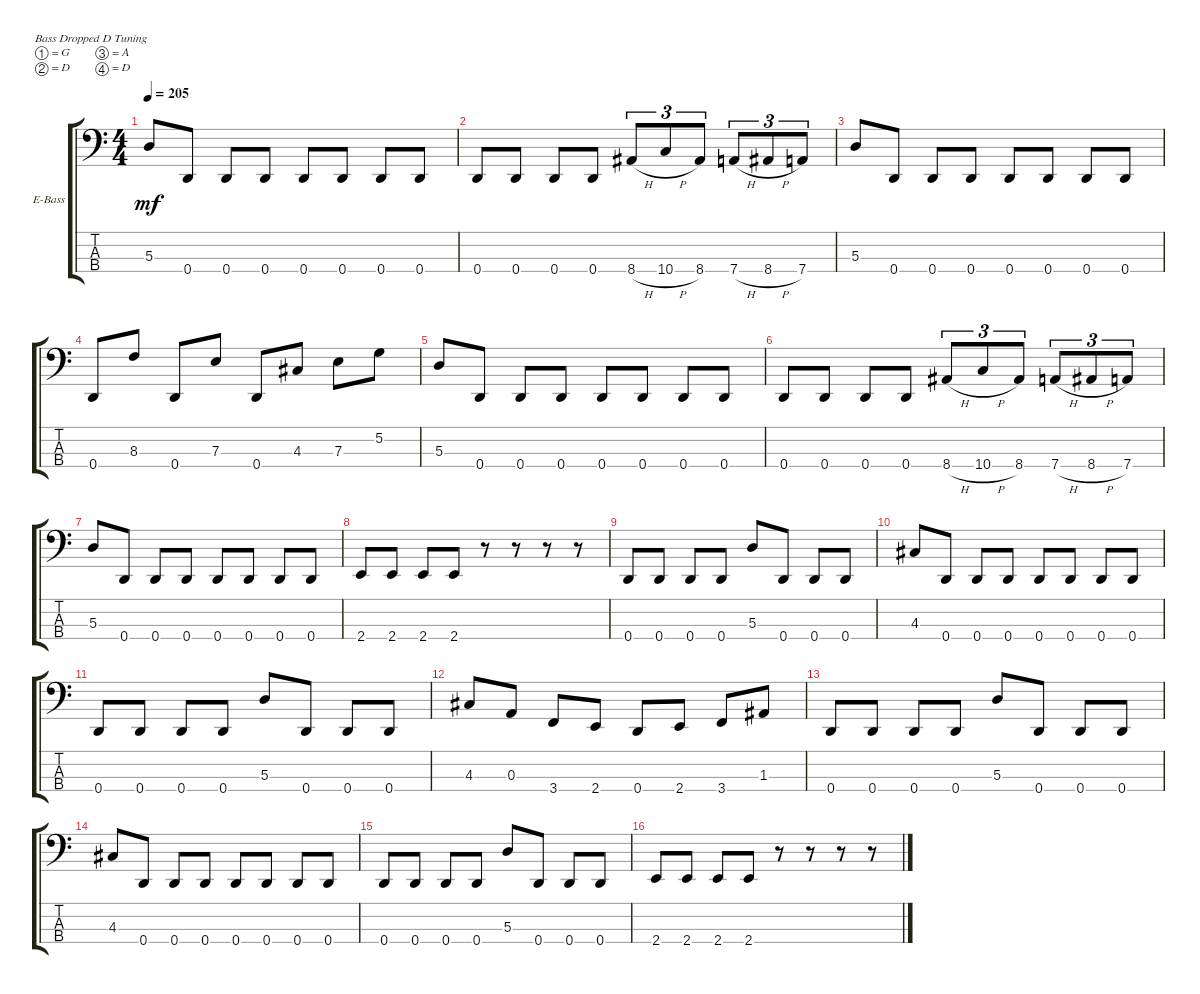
\defaultSystemsLayout 4
\bracketExtendMode groupsimilarinstruments
\firstSystemTrackNameOrientation horizontal
\otherSystemsTrackNameOrientation horizontal
\track ("Electric Bass" "E-Bass") {instrument electricbassfinger}
\staff {score tabs}
\tuning (G2 D2 A1 D1)
\ts (4 4)
\tempo 205
\clef f4
\ks c
5.3.8{dy mf} 0.4.8 0.4.8 0.4.8 0.4.8 0.4.8 0.4.8 0.4.8 |
0.4.8 0.4.8 0.4.8 0.4.8 8.4{h}.8{tu (3 2)} 10.4{h}.8{tu (3 2)} 8.4.8{tu (3 2)} 7.4{h}.8{tu (3 2)} 8.4{h}.8{tu (3 2)} 7.4.8{tu (3 2)} |
5.3.8 0.4.8 0.4.8 0.4.8 0.4.8 0.4.8 0.4.8 0.4.8 |
0.4.8 8.3.8 0.4.8 7.3.8 0.4.8 4.3.8 7.3.8 5.2.8 |
5.3.8 0.4.8 0.4.8 0.4.8 0.4.8 0.4.8 0.4.8 0.4.8 |
0.4.8 0.4.8 0.4.8 0.4.8 8.4{h}.8{tu (3 2)} 10.4{h}.8{tu (3 2)} 8.4.8{tu (3 2)} 7.4{h}.8{tu (3 2)} 8.4{h}.8{tu (3 2)} 7.4.8{tu (3 2)} |
5.3.8 0.4.8 0.4.8 0.4.8 0.4.8 0.4.8 0.4.8 0.4.8 |
2.4.8 2.4.8 2.4.8 2.4.8 r.8 r.8 r.8 r.8 |
0.4.8 0.4.8 0.4.8 0.4.8 5.3.8 0.4.8 0.4.8 0.4.8 |
4.3.8 0.4.8 0.4.8 0.4.8 0.4.8 0.4.8 0.4.8 0.4.8 |
0.4.8 0.4.8 0.4.8 0.4.8 5.3.8 0.4.8 0.4.8 0.4.8 |
4.3.8 0.3.8 3.4.8 2.4.8 0.4.8 2.4.8 3.4.8 1.3.8 |
0.4.8 0.4.8 0.4.8 0.4.8 5.3.8 0.4.8 0.4.8 0.4.8 |
4.3.8 0.4.8 0.4.8 0.4.8 0.4.8 0.4.8 0.4.8 0.4.8 |
0.4.8 0.4.8 0.4.8 0.4.8 5.3.8 0.4.8 0.4.8 0.4.8 |
2.4.8 2.4.8 2.4.8 2.4.8 r.8 r.8 r.8 r.8
